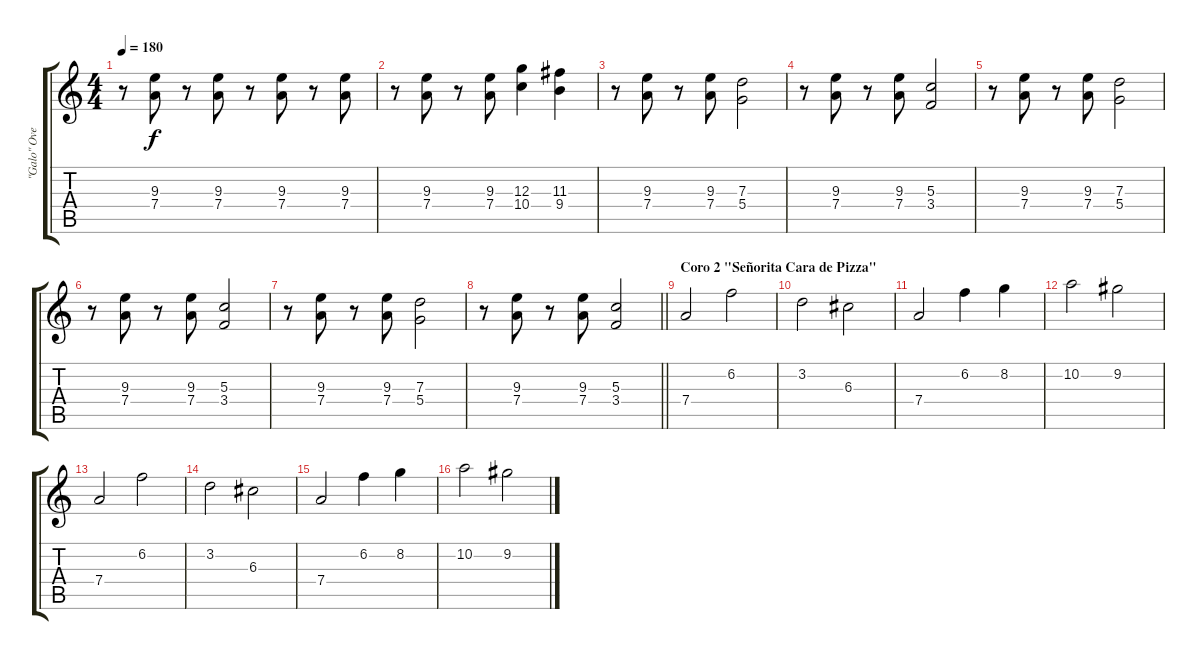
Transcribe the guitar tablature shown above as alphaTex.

\track ("\"Galo\" Overdubs" "\"Galo\" Ove") {instrument overdrivenguitar}
\staff {score tabs}
\tuning (E4 B3 G3 D3 A2 E2) {hide}
\ts (4 4)
\tempo 180
\clef g2
\ks c
r.8{dy f} (9.3 7.4).8 r.8 (9.3 7.4).8 r.8 (9.3 7.4).8 r.8 (9.3 7.4).8 |
r.8 (9.3 7.4).8 r.8 (9.3 7.4).8 (12.3 10.4).4 (11.3 9.4).4 |
r.8 (9.3 7.4).8 r.8 (9.3 7.4).8 (7.3 5.4).2 |
r.8 (9.3 7.4).8 r.8 (9.3 7.4).8 (5.3 3.4).2 |
r.8 (9.3 7.4).8 r.8 (9.3 7.4).8 (7.3 5.4).2 |
r.8 (9.3 7.4).8 r.8 (9.3 7.4).8 (5.3 3.4).2 |
r.8 (9.3 7.4).8 r.8 (9.3 7.4).8 (7.3 5.4).2 |
\barLineRight lightlight
r.8 (9.3 7.4).8 r.8 (9.3 7.4).8 (5.3 3.4).2 |
\section ("" "Coro 2 \"Señorita Cara de Pizza\"")
7.4.2 6.2.2 |
3.2.2 6.3.2 |
7.4.2 6.2.4 8.2.4 |
10.2.2 9.2.2 |
7.4.2 6.2.2 |
3.2.2 6.3.2 |
7.4.2 6.2.4 8.2.4 |
10.2.2 9.2.2
